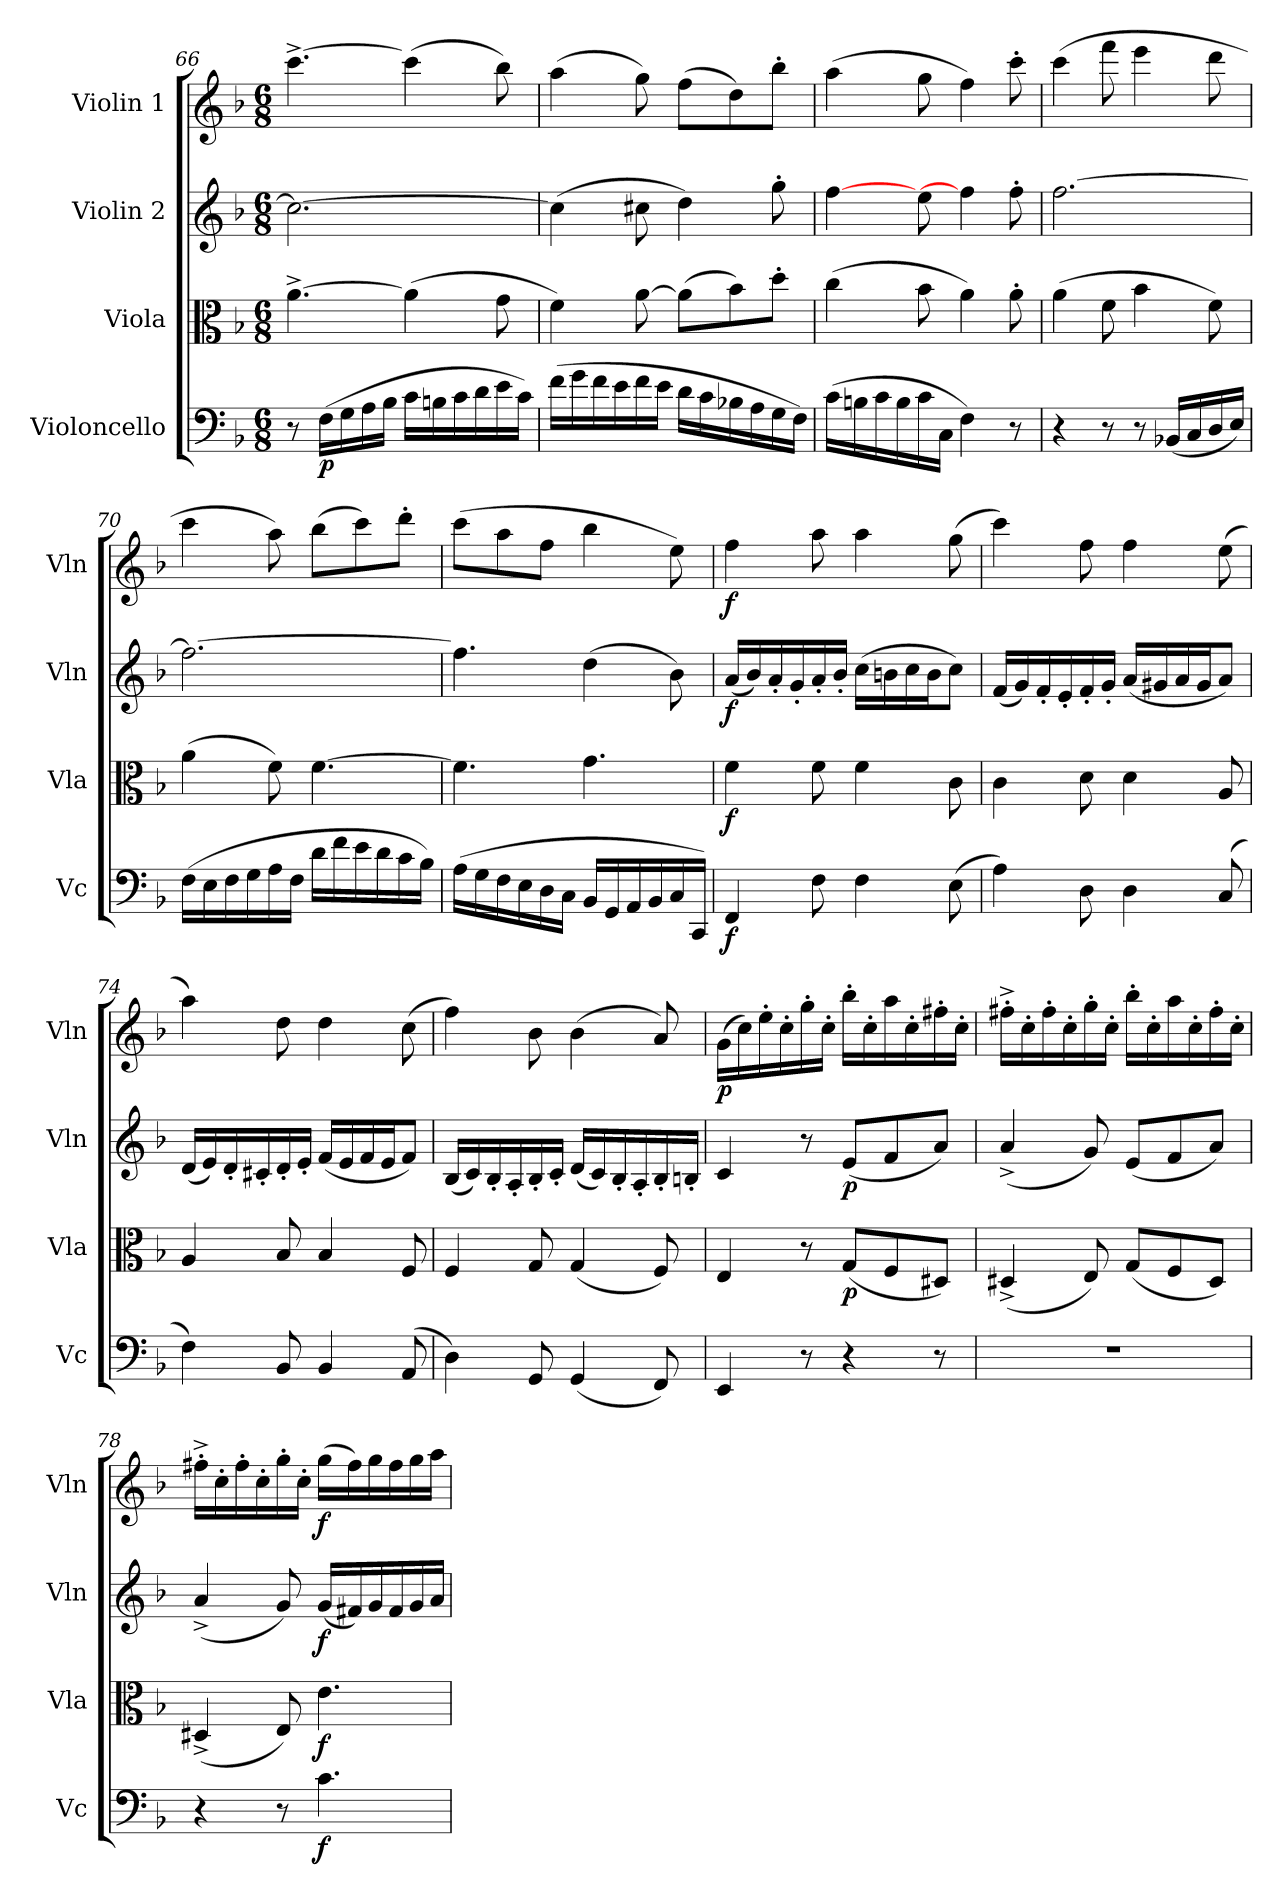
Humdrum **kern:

**kern	**dynam	**kern	**dynam	**kern	**dynam	**kern	**dynam
*part4	*part4	*part3	*part3	*part2	*part2	*part1	*part1
*staff4	*staff4	*staff3	*staff3	*staff2	*staff2	*staff1	*staff1
*I"Violoncello	*	*I"Viola	*	*I"Violin 2	*	*I"Violin 1	*
*I'Vc	*	*I'Vla	*	*I'Vln	*	*I'Vln	*
*clefF4	*	*clefC3	*	*clefG2	*	*clefG2	*
*k[b-]	*	*k[b-]	*	*k[b-]	*	*k[b-]	*
*M6/8	*	*M6/8	*	*M6/8	*	*M6/8	*
=66	=66	=66	=66	=66	=66	=66	=66
8r	.	[>4.a^\	.	2.cc\_	.	[>4.ccc^\	.
!	!LO:DY:b	!	!	!	!	!	!
(>16F\LL	p	.	.	.	.	.	.
16G\	.	.	.	.	.	.	.
16A\	.	.	.	.	.	.	.
16B-\JJ	.	.	.	.	.	.	.
16c\LL	.	(>4a\]	.	.	.	(>4ccc\]	.
16Bn\	.	.	.	.	.	.	.
16c\	.	.	.	.	.	.	.
16d\	.	.	.	.	.	.	.
16e\	.	8g\	.	.	.	8bb-\)	.
16c\JJ)	.	.	.	.	.	.	.
=67	=67	=67	=67	=67	=67	=67	=67
(>16f\LL	.	4f\)	.	(>4cc\]	.	(4aa\	.
16g\	.	.	.	.	.	.	.
16f\	.	.	.	.	.	.	.
16e\	.	.	.	.	.	.	.
16f\	.	[>8a\	.	8cc#X\	.	8gg\)	.
16e\JJ	.	.	.	.	.	.	.
16d\LL	.	(>8a\L]	.	4dd\)	.	(>8ff\L	.
16c\	.	.	.	.	.	.	.
16B-X\	.	8b-\)	.	.	.	8dd\)	.
16A\	.	.	.	.	.	.	.
16G\	.	8dd'\J	.	8gg'\	.	8bb-'\J	.
16F\JJ)	.	.	.	.	.	.	.
!!LO:LB:g=z
=68	=68	=68	=68	=68	=68	=68	=68
(>16c\LL	.	(>4cc\	.	[>4ff\	.	(>4aa\	.
16Bn\	.	.	.	.	.	.	.
16c\	.	.	.	.	.	.	.
16B\	.	.	.	.	.	.	.
16c\	.	8b-\	.	8ee\	.	8gg\	.
16C\JJ	.	.	.	.	.	.	.
4F\)	.	4a\)	.	4ff\]	.	4ff\)	.
8r	.	8a'\	.	8ff'\	.	8ccc'\	.
!!LO:PB:g=z
=69	=69	=69	=69	=69	=69	=69	=69
4r	.	(>4a\	.	[>2.ff\	.	(4ccc\	.
8r	.	8f\	.	.	.	8fff\	.
8r	.	4b-\	.	.	.	4eee\	.
(<16BB-X/LL	.	.	.	.	.	.	.
16C/	.	.	.	.	.	.	.
16D/	.	8f\)	.	.	.	8ddd\	.
16E/JJ)	.	.	.	.	.	.	.
=70	=70	=70	=70	=70	=70	=70	=70
(>16F\LL	.	(>4a\	.	2.ff\_	.	4ccc\	.
16E\	.	.	.	.	.	.	.
16F\	.	.	.	.	.	.	.
16G\	.	.	.	.	.	.	.
16A\	.	8f\)	.	.	.	8aa\)	.
16F\JJ	.	.	.	.	.	.	.
16d\LL	.	[>4.f\	.	.	.	(>8bb-\L	.
16f\	.	.	.	.	.	.	.
16e\	.	.	.	.	.	8ccc\)	.
16d\	.	.	.	.	.	.	.
16c\	.	.	.	.	.	8ddd'\J	.
16B-\JJ)	.	.	.	.	.	.	.
=71	=71	=71	=71	=71	=71	=71	=71
(>16A\LL	.	4.f\]	.	4.ff\]	.	(>8ccc\L	.
16G\	.	.	.	.	.	.	.
16F\	.	.	.	.	.	8aa\	.
16E\	.	.	.	.	.	.	.
16D\	.	.	.	.	.	8ff\J	.
16C\JJ	.	.	.	.	.	.	.
16BB-/LL	.	4.g\	.	(>4dd\	.	4bb-\	.
16GG/	.	.	.	.	.	.	.
16AA/	.	.	.	.	.	.	.
16BB-/	.	.	.	.	.	.	.
16C/	.	.	.	8b-\)	.	8ee\)	.
16CC/JJ)	.	.	.	.	.	.	.
!!LO:LB:g=z
=72	=72	=72	=72	=72	=72	=72	=72
!	!LO:DY:b	!	!LO:DY:b	!	!LO:DY:b	!	!LO:DY:b
4FF/	f	4f\	f	(<16a/LL	f	4ff\	f
.	.	.	.	16b-/)	.	.	.
.	.	.	.	16a'/	.	.	.
.	.	.	.	16g'/	.	.	.
8F\	.	8f\	.	16a'/	.	8aa\	.
.	.	.	.	16b-'/JJ	.	.	.
4F\	.	4f\	.	(>16cc\LL	.	4aa\	.
.	.	.	.	16bn\	.	.	.
.	.	.	.	16cc\	.	.	.
.	.	.	.	16b\J	.	.	.
(>8E\	.	8c\	.	8cc\J)	.	(>8gg\	.
=73	=73	=73	=73	=73	=73	=73	=73
4A\)	.	4c\	.	(<16f/LL	.	4ccc\)	.
.	.	.	.	16g/)	.	.	.
.	.	.	.	16f'/	.	.	.
.	.	.	.	16e'/	.	.	.
8D\	.	8d\	.	16f'/	.	8ff\	.
.	.	.	.	16g'/JJ	.	.	.
4D\	.	4d\	.	(<16a/LL	.	4ff\	.
.	.	.	.	16g#X/	.	.	.
.	.	.	.	16a/	.	.	.
.	.	.	.	16g#/J	.	.	.
(8C/	.	8A/	.	8a/J)	.	(8ee\	.
!!LO:LB:g=z
=74	=74	=74	=74	=74	=74	=74	=74
4F\)	.	4A/	.	(<16d/LL	.	4aa\)	.
.	.	.	.	16e/)	.	.	.
.	.	.	.	16d'/	.	.	.
.	.	.	.	16c#X'/	.	.	.
8BB-/	.	8B-/	.	16d'/	.	8dd\	.
.	.	.	.	16e'/JJ	.	.	.
4BB-/	.	4B-/	.	(<16f/LL	.	4dd\	.
.	.	.	.	16e/	.	.	.
.	.	.	.	16f/	.	.	.
.	.	.	.	16e/J	.	.	.
(8AA/	.	8F/	.	8f/J)	.	(>8cc\	.
=75	=75	=75	=75	=75	=75	=75	=75
4D\)	.	4F/	.	(<16B-/LL	.	4ff\)	.
.	.	.	.	16c/)	.	.	.
.	.	.	.	16B-'/	.	.	.
.	.	.	.	16A'/	.	.	.
8GG/	.	8G/	.	16B-'/	.	8b-\	.
.	.	.	.	16c'/JJ	.	.	.
(4GG/	.	(4G/	.	(<16d/LL	.	(>4b-\	.
.	.	.	.	16c/)	.	.	.
.	.	.	.	16B-'/	.	.	.
.	.	.	.	16A'/	.	.	.
8FF/)	.	8F/)	.	16B-'/	.	8a/)	.
.	.	.	.	16Bn'/JJ	.	.	.
=76	=76	=76	=76	=76	=76	=76	=76
!	!	!	!	!	!	!	!LO:DY:b
4EE/	.	4E/	.	4c/	.	(>16g\LL	p
.	.	.	.	.	.	16cc\)	.
.	.	.	.	.	.	16ee'\	.
.	.	.	.	.	.	16cc'\	.
8r	.	8r	.	8r	.	16gg'\	.
.	.	.	.	.	.	16cc'\JJ	.
!	!	!	!LO:DY:b	!	!LO:DY:b	!	!
4r	.	(<8G/L	p	(<8e/L	p	16bb-'\LL	.
.	.	.	.	.	.	16cc'\	.
.	.	8F/	.	8f/	.	16aa\	.
.	.	.	.	.	.	16cc'\	.
8r	.	8D#X/J)	.	8a/J)	.	16ff#X'\	.
.	.	.	.	.	.	16cc'\JJ	.
!!LO:LB:g=z
=77	=77	=77	=77	=77	=77	=77	=77
2.r	.	(<4D#X^/	.	(<4a^/	.	16ff#X'^\LL	.
.	.	.	.	.	.	16cc'\	.
.	.	.	.	.	.	16ff#'\	.
.	.	.	.	.	.	16cc'\	.
.	.	8E/)	.	8g/)	.	16gg'\	.
.	.	.	.	.	.	16cc'\JJ	.
.	.	(<8G/L	.	(<8e/L	.	16bb-'\LL	.
.	.	.	.	.	.	16cc'\	.
.	.	8F/	.	8f/	.	16aa\	.
.	.	.	.	.	.	16cc'\	.
.	.	8D#/J)	.	8a/J)	.	16ff#'\	.
.	.	.	.	.	.	16cc'\JJ	.
!!LO:PB:g=z
=78	=78	=78	=78	=78	=78	=78	=78
4r	.	(<4D#X^/	.	(<4a^/	.	16ff#X'^\LL	.
.	.	.	.	.	.	16cc'\	.
.	.	.	.	.	.	16ff#'\	.
.	.	.	.	.	.	16cc'\	.
8r	.	8E/)	.	8g/)	.	16gg'\	.
.	.	.	.	.	.	16cc'\JJ	.
!	!LO:DY:b	!	!LO:DY:b	!	!LO:DY:b	!	!LO:DY:b
4.c\	f	4.e\	f	(<16g/LL	f	(>16gg\LL	f
.	.	.	.	16f#X/)	.	16ff#\)	.
.	.	.	.	16g/	.	16gg\	.
.	.	.	.	16f#/	.	16ff#\	.
.	.	.	.	16g/	.	16gg\	.
.	.	.	.	16a/JJ	.	16aa\JJ	.
=	=	=	=	=	=	=	=
*-	*-	*-	*-	*-	*-	*-	*-
